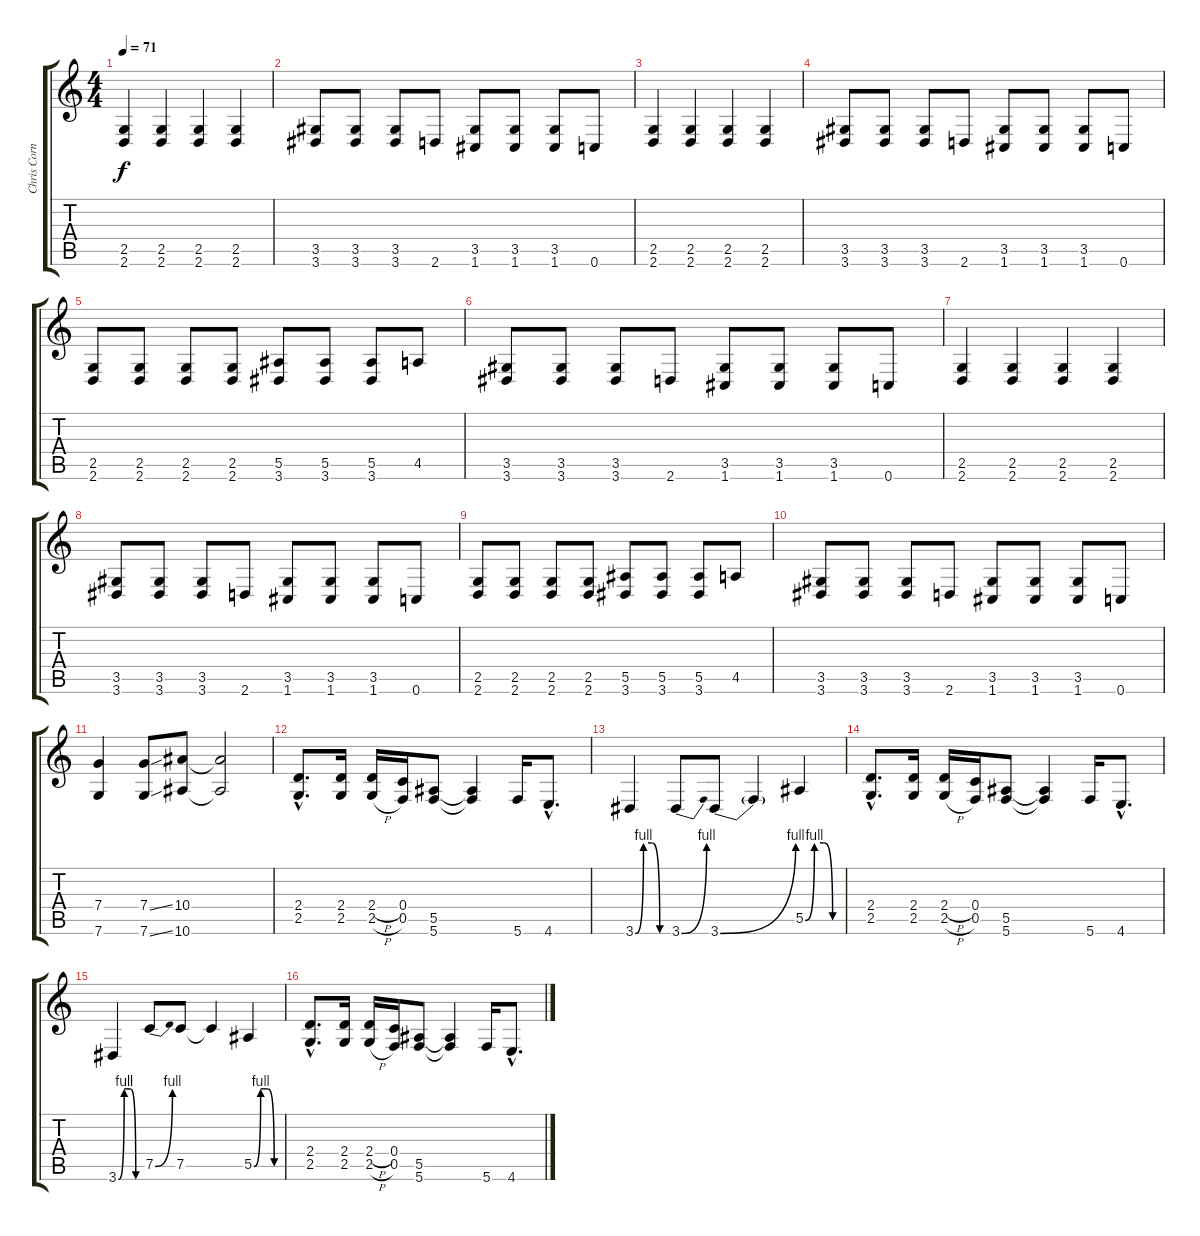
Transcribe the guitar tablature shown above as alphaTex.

\track ("Chris Cornell" "Chris Corn") {instrument overdrivenguitar}
\staff {score tabs}
\tuning (E4 B3 G3 C3 F2 C2) {hide}
\ts (4 4)
\tempo 71
\clef g2
\ks c
(2.5 2.6).4{dy f} (2.5 2.6).4 (2.5 2.6).4 (2.5 2.6).4 |
(3.5 3.6).8 (3.5 3.6).8 (3.5 3.6).8 2.6.8 (3.5 1.6).8 (3.5 1.6).8 (3.5 1.6).8 0.6.8 |
(2.5 2.6).4 (2.5 2.6).4 (2.5 2.6).4 (2.5 2.6).4 |
(3.5 3.6).8 (3.5 3.6).8 (3.5 3.6).8 2.6.8 (3.5 1.6).8 (3.5 1.6).8 (3.5 1.6).8 0.6.8 |
(2.5 2.6).8 (2.5 2.6).8 (2.5 2.6).8 (2.5 2.6).8 (5.5 3.6).8 (5.5 3.6).8 (5.5 3.6).8 4.5.8 |
(3.5 3.6).8 (3.5 3.6).8 (3.5 3.6).8 2.6.8 (3.5 1.6).8 (3.5 1.6).8 (3.5 1.6).8 0.6.8 |
(2.5 2.6).4 (2.5 2.6).4 (2.5 2.6).4 (2.5 2.6).4 |
(3.5 3.6).8 (3.5 3.6).8 (3.5 3.6).8 2.6.8 (3.5 1.6).8 (3.5 1.6).8 (3.5 1.6).8 0.6.8 |
(2.5 2.6).8 (2.5 2.6).8 (2.5 2.6).8 (2.5 2.6).8 (5.5 3.6).8 (5.5 3.6).8 (5.5 3.6).8 4.5.8 |
(3.5 3.6).8 (3.5 3.6).8 (3.5 3.6).8 2.6.8 (3.5 1.6).8 (3.5 1.6).8 (3.5 1.6).8 0.6.8 |
(7.4 7.6).4 (7.4{ss} 7.6{ss}).8 (10.4 10.6).8 (10.4{t} 10.6{t}).2 |
(2.4{hac} 2.5{hac}).8{d} (2.4 2.5).16 (2.4{h} 2.5{h}).16 (0.4 0.5).16 (5.5 5.6).8 (5.5{t} 5.6{t}).4 5.6.16 4.6{hac}.8{d} |
3.6{be (custom 0 0 15 4 30 4 45 0 60 0)}.4 3.6{be (bend 0 0 60 4)}.8 3.6{be (bend 0 0 60 4)}.8 3.6{t}.4 5.5{be (custom 0 0 15 4 30 4 45 0 60 0)}.4 |
(2.4{hac} 2.5{hac}).8{d} (2.4 2.5).16 (2.4{h} 2.5{h}).16 (0.4 0.5).16 (5.5 5.6).8 (5.5{t} 5.6{t}).4 5.6.16 4.6{hac}.8{d} |
3.6{be (custom 0 0 15 4 30 4 45 0 60 0)}.4 7.5{be (bend 0 0 60 4)}.8 7.5.8 7.5{t}.4 5.5{be (custom 0 0 15 4 30 4 45 0 60 0)}.4 |
(2.4{hac} 2.5{hac}).8{d} (2.4 2.5).16 (2.4{h} 2.5{h}).16 (0.4 0.5).16 (5.5 5.6).8 (5.5{t} 5.6{t}).4 5.6.16 4.6{hac}.8{d}
